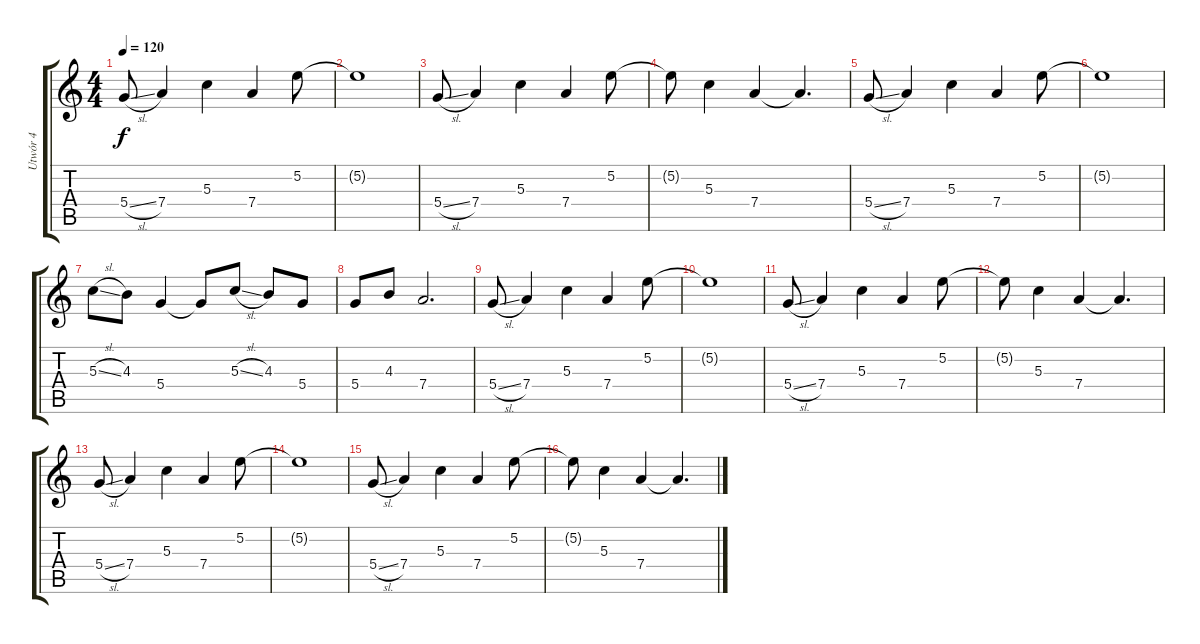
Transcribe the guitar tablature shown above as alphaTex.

\track ("Utwór 4" "Utwór 4") {instrument electricguitarjazz}
\staff {score tabs}
\tuning (E4 B3 G3 D3 A2 E2) {hide}
\ts (4 4)
\tempo 120
\clef g2
\ks c
5.4{sl}.8{dy f} 7.4.4 5.3.4 7.4.4 5.2.8 |
5.2{t}.1 |
5.4{sl}.8 7.4.4 5.3.4 7.4.4 5.2.8 |
5.2{t}.8 5.3.4 7.4.4 7.4{t}.4{d} |
5.4{sl}.8 7.4.4 5.3.4 7.4.4 5.2.8 |
5.2{t}.1 |
5.3{sl}.8 4.3.8 5.4.4 5.4{t}.8 5.3{sl}.8 4.3.8 5.4.8 |
5.4.8 4.3.8 7.4.2{d} |
5.4{sl}.8 7.4.4 5.3.4 7.4.4 5.2.8 |
5.2{t}.1 |
5.4{sl}.8 7.4.4 5.3.4 7.4.4 5.2.8 |
5.2{t}.8 5.3.4 7.4.4 7.4{t}.4{d} |
5.4{sl}.8 7.4.4 5.3.4 7.4.4 5.2.8 |
5.2{t}.1 |
5.4{sl}.8 7.4.4 5.3.4 7.4.4 5.2.8 |
5.2{t}.8 5.3.4 7.4.4 7.4{t}.4{d}
